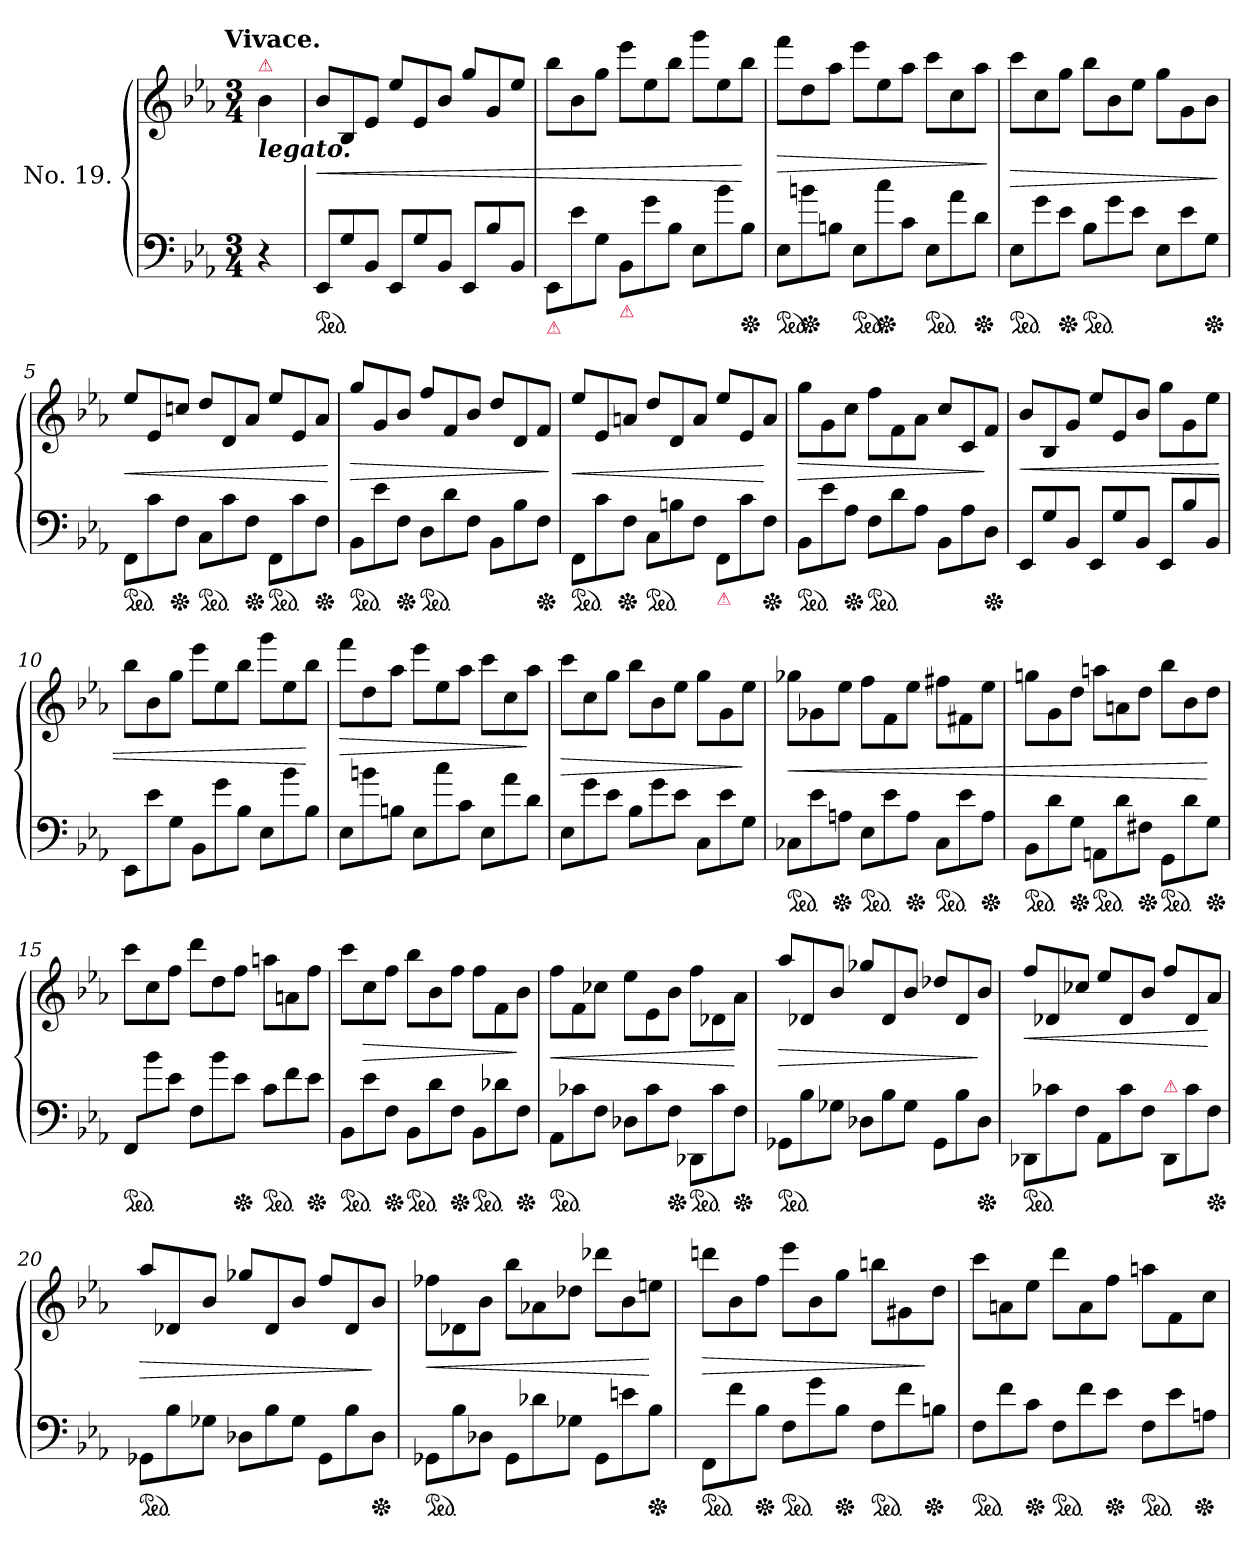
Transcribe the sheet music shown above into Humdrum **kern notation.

**kern	**kern	**dynam
*part1	*part1	*part1
*staff2	*staff1	*staff1/2
*I"No. 19.	*	*
*clefF4	*clefG2	*
*k[b-e-a-]	*k[b-e-a-]	*
*E-:	*E-:	*
!!LO:TX:omd:t=Vivace.
*M3/4	*M3/4	*
=	=	=
!	!LO:TX:b:Bi:t=legato.	!
!	!LO:TX:a:color=crimson:t=⚠	!
4r	4b-	.
=1	=1	=1
*Xtuplet	*Xtuplet	*
*ped	*	*
12EE-L	12b-L	<
12G	12B-	.
12BB-J	12e-J	.
12EE-L	12ee-/L	.
12G	12e-	.
12BB-J	12b-J	.
12EE-L	12gg/L	.
12B-	12g	.
12BB-J	12ee-J	.
=2	=2	=2
!LO:TX:b:color=crimson:t=⚠	!	!
12EE-/L	12bb-L	.
12e-\	12b-	.
12G\J	12ggJ	.
!LO:TX:b:color=crimson:t=⚠	!	!
12BB-/L	12eee-L	.
12g\	12ee-	.
12B-\J	12bb-J	.
12E-L	12gggL	.
12b-	12ee-	.
*Xped	*	*
12B-J	12bb-J	[
=3	=3	=3
*ped	*	*
12E-L	12fffL	>
*Xped	*	*
12bn	12dd	.
12BnJ	12aa-J	.
*ped	*	*
12E-L	12eee-L	.
*Xped	*	*
12cc	12ee-	.
12cJ	12aa-J	.
*ped	*	*
12E-L	12cccL	.
12a-	12cc	.
*Xped	*	*
12dJ	12aa-J	.
.	.	]
=4	=4	=4
*ped	*	*
12E-L	12cccL	>
12g	12cc	.
*Xped	*	*
12e-J	12ggJ	.
*ped	*	*
12B-L	12bb-L	.
12g	12b-	.
12e-J	12ee-J	.
12E-L	12ggL	.
12e-	12g	.
*Xped	*	*
12GJ	12b-J	.
.	.	]
=5	=5	=5
!LO:TX:b:color=crimson:t=⚠	!	!
*ped	*	*
12FF/L	12ee-/L	<
12c\	12e-	.
*Xped	*	*
12F\J	12ccnJ	.
*ped	*	*
12CL	12ddL	.
12c	12d	.
*Xped	*	*
12FJ	12a-J	.
!LO:TX:b:color=crimson:t=⚠	!	!
*ped	*	*
12FF/L	12ee-L	.
12c\	12e-	.
*Xped	*	*
12F\J	12a-J	.
.	.	[
=6	=6	=6
*ped	*	*
12BB-L	12gg/L	>
12e-	12g	.
*Xped	*	*
12FJ	12b-J	.
*ped	*	*
12DL	12ff/L	.
12d	12f	.
12FJ	12b-J	.
12BB-L	12ddL	.
12B-	12d	.
*Xped	*	*
12FJ	12fJ	.
.	.	]
=7	=7	=7
!LO:TX:b:color=crimson:t=⚠	!	!
*ped	*	*
12FF/L	12ee-L	<
12c\	12e-	.
*Xped	*	*
12F\J	12anJ	.
*ped	*	*
12CL	12ddL	.
12Bn	12d	.
12FJ	12aJ	.
!LO:TX:b:color=crimson:t=⚠	!	!
12FF/L	12ee-L	.
12c\	12e-	.
*Xped	*	*
12F\J	12aJ	[
=8	=8	=8
*ped	*	*
12BB-L	12ggL	>
12e-	12g	.
*Xped	*	*
12A-J	12ccJ	.
*ped	*	*
12FL	12ffL	.
12d	12f	.
12A-J	12a-J	.
12BB-L	12ccL	.
12A-	12c	.
*Xped	*	*
12DJ	12fJ	]
=9	=9	=9
12EE-L	12b-L	<
12G	12B-	.
12BB-J	12gJ	.
12EE-L	12ee-L	.
12G	12e-	.
12BB-J	12b-J	.
12EE-L	12ggL	.
12B-	12g	.
12BB-J	12ee-J	.
=10	=10	=10
12EE-L	12bb-L	.
12e-	12b-	.
12GJ	12ggJ	.
12BB-L	12eee-L	.
12g	12ee-	.
12B-J	12bb-J	.
12E-L	12gggL	.
12b-	12ee-	.
12B-J	12bb-J	[
=11	=11	=11
12E-L	12fffL	>
12bn	12dd	.
12BnJ	12aa-J	.
12E-L	12eee-L	.
12cc	12ee-	.
12cJ	12aa-J	.
12E-L	12cccL	.
12a-	12cc	.
12dJ	12aa-J	]
=12	=12	=12
12E-L	12cccL	>
12g	12cc	.
12e-J	12ggJ	.
12B-L	12bb-L	.
12g	12b-	.
12e-J	12ee-J	.
12CL	12ggL	.
12e-	12g	.
12GJ	12ee-J	]
=13	=13	=13
*ped	*	*
12C-XL	12gg-XL	<
12e-	12g-X	.
*Xped	*	*
12AnJ	12ee-J	.
*ped	*	*
12E-L	12ffL	.
12e-	12f	.
*Xped	*	*
12AJ	12ee-J	.
*ped	*	*
12C-L	12ff#XL	.
12e-	12f#X	.
*Xped	*	*
12AJ	12ee-J	.
=14	=14	=14
*ped	*	*
12BB-L	12ggnL	.
12d	12g	.
*Xped	*	*
12GJ	12ddJ	.
*ped	*	*
12AAnL	12aanL	.
12d	12an	.
*Xped	*	*
12F#XJ	12ddJ	.
*ped	*	*
12GGL	12bb-L	.
12d	12b-	.
*Xped	*	*
12GJ	12ddJ	[
=15	=15	=15
!LO:TX:b:color=crimson:t=⚠	!	!
*ped	*	*
12FF/L	12cccL	.
12b-\	12cc	.
12e-\J	12ffJ	.
12FL	12dddL	.
12b-	12dd	.
*Xped	*	*
12e-J	12ffJ	.
*ped	*	*
12cL	12aanL	.
12f	12an	.
*Xped	*	*
12e-J	12ffJ	.
=16	=16	=16
*ped	*	*
12BB-L	12cccL	.
12e-	12cc	>
*Xped	*	*
12FJ	12ffJ	.
*ped	*	*
12BB-L	12bb-L	.
12d	12b-	.
*Xped	*	*
12FJ	12ffJ	.
*ped	*	*
12BB-L	12ffL	.
12d-X	12f	.
*Xped	*	*
12FJ	12b-J	]
=17	=17	=17
*ped	*	*
12AA-L	12ffL	<
12c-X	12f	.
12FJ	12cc-XJ	.
12D-XL	12ee-\L	.
12c-	12e-	.
*Xped	*	*
12FJ	12b-J	.
!LO:TX:b:color=crimson:t=⚠	!	!
*ped	*	*
12DD-ji/L	12ff\L	.
12c-\	12d-X	.
*Xped	*	*
12F\J	12a-J	[
=18	=18	=18
*ped	*	*
12GG-XL	12aa-/L	>
12B-	12d-X	.
12G-XJ	12b-J	.
12D-XL	12gg-X/L	.
12B-	12d-	.
12G-J	12b-J	.
12GG-L	12dd-X/L	.
12B-	12d-	.
*Xped	*	*
12D-J	12b-J	]
=19	=19	=19
!LO:TX:a:color=crimson:t=⚠	!	!
*ped	*	*
12DD-X/L	12ff/L	<
12c-X\	12d-X	.
12F\J	12cc-XJ	.
12AA-L	12ee-L	.
12c-	12d-	.
12FJ	12b-J	.
!LO:TX:a:color=crimson:t=⚠	!	!
12DD-/L	12ffL	.
12c-\	12d-	.
*Xped	*	*
12F\J	12a-J	[
=20	=20	=20
*ped	*	*
12GG-XL	12aa-/L	>
12B-	12d-X	.
12G-jiJ	12b-J	.
12D-XL	12gg-X/L	.
12B-	12d-	.
12G-J	12b-J	.
12GG-L	12ff/L	.
12B-	12d-	.
*Xped	*	*
12D-J	12b-J	]
=21	=21	=21
*ped	*	*
12GG-XL	12ff-X\L	<
12B-	12d-X	.
12D-XJ	12b-J	.
12GG-L	12bb-L	.
12d-ji	12a-X	.
12G-XJ	12dd-XJ	.
12GG-L	12ddd-XL	.
12en	12b-	.
*Xped	*	*
12B-J	12eenJ	[
=22	=22	=22
*ped	*	*
12FF\L	12dddnL	>
12f\	12b-	.
*Xped	*	*
12B-\J	12ffJ	.
*ped	*	*
12FL	12eee-L	.
12g	12b-	.
*Xped	*	*
12B-J	12ggJ	.
*ped	*	*
12FL	12bbnL	.
12f	12g#X	.
*Xped	*	*
12BnJ	12ddJ	]
=23	=23	=23
*ped	*	*
12FL	12cccL	.
12f	12an	.
*Xped	*	*
12cJ	12ee-J	.
*ped	*	*
12FL	12dddL	.
12f	12a	.
*Xped	*	*
12e-J	12ffJ	.
*ped	*	*
12FL	12aanL	.
12e-	12f	.
*Xped	*	*
12AnJ	12ccJ	.
=	=	=
*-	*-	*-
